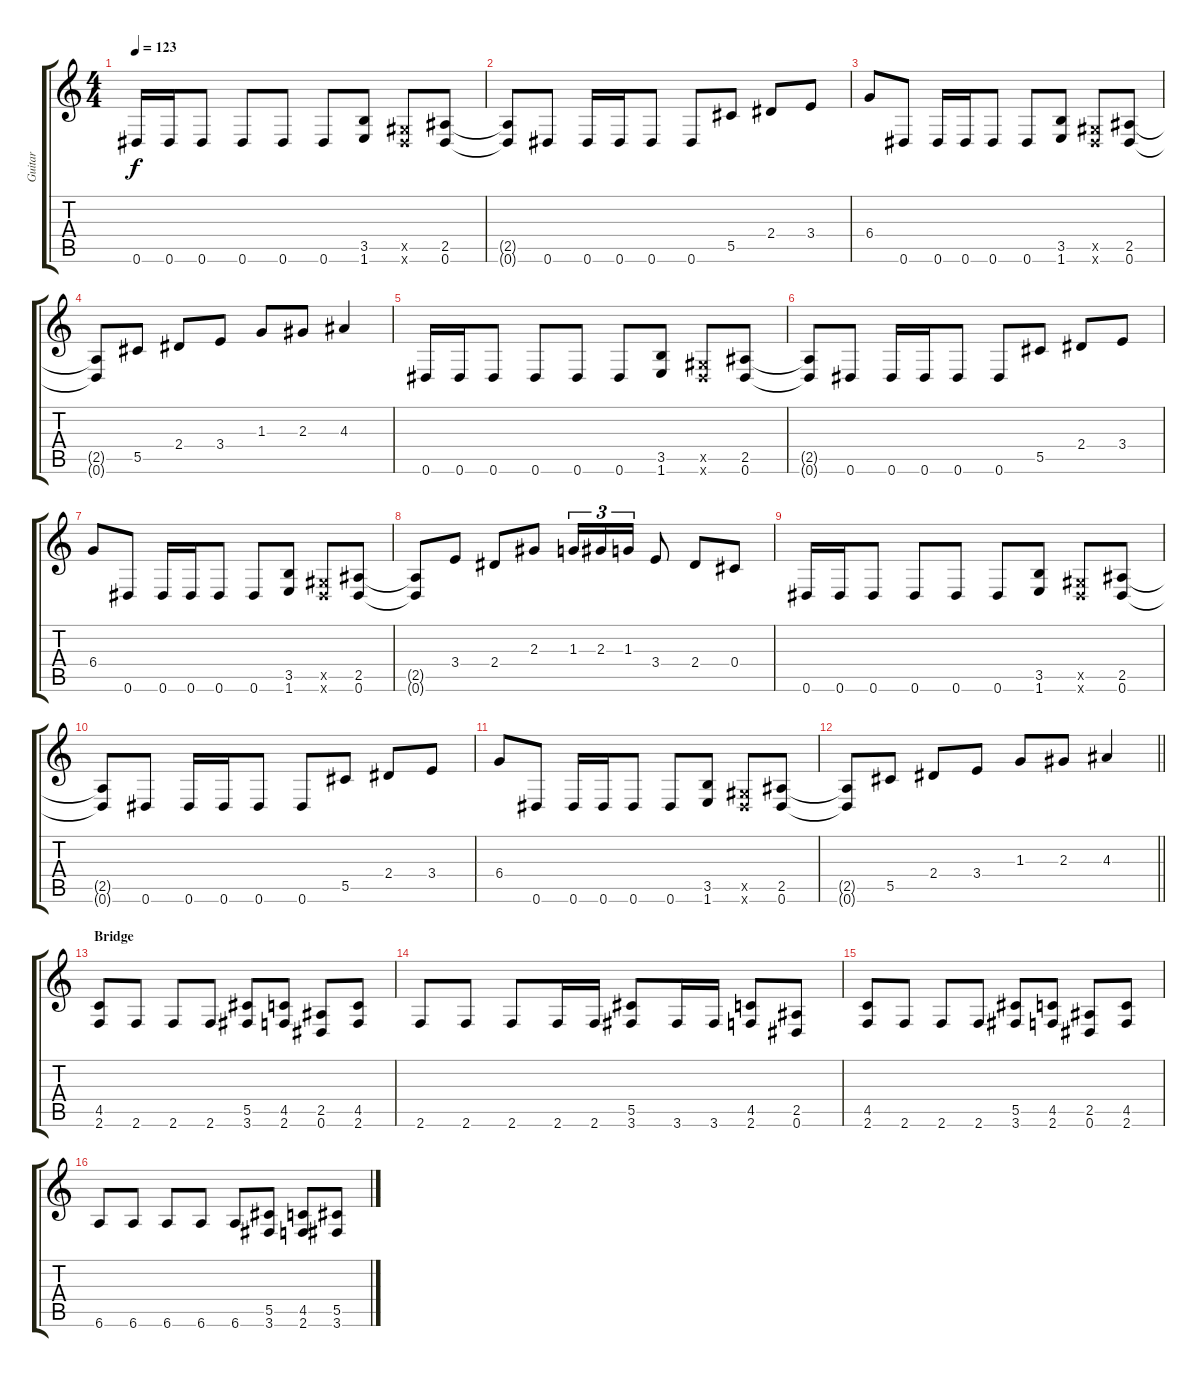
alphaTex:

\track ("Guitar" "Guitar") {instrument distortionguitar}
\staff {score tabs}
\tuning (Eb4 Bb3 Gb3 Db3 Ab2 Eb2) {hide}
\ts (4 4)
\tempo 123
\clef g2
\ks c
0.6.16{dy f} 0.6.16 0.6.8 0.6.8 0.6.8 0.6.8 (3.5 1.6).8 (0.5{x} 0.6{x}).8 (2.5 0.6).8 |
(2.5{t} 0.6{t}).8 0.6.8 0.6.16 0.6.16 0.6.8 0.6.8 5.5.8 2.4.8 3.4.8 |
6.4.8 0.6.8 0.6.16 0.6.16 0.6.8 0.6.8 (3.5 1.6).8 (0.5{x} 0.6{x}).8 (2.5 0.6).8 |
(2.5{t} 0.6{t}).8 5.5.8 2.4.8 3.4.8 1.3.8 2.3.8 4.3.4 |
0.6.16 0.6.16 0.6.8 0.6.8 0.6.8 0.6.8 (3.5 1.6).8 (0.5{x} 0.6{x}).8 (2.5 0.6).8 |
(2.5{t} 0.6{t}).8 0.6.8 0.6.16 0.6.16 0.6.8 0.6.8 5.5.8 2.4.8 3.4.8 |
6.4.8 0.6.8 0.6.16 0.6.16 0.6.8 0.6.8 (3.5 1.6).8 (0.5{x} 0.6{x}).8 (2.5 0.6).8 |
(2.5{t} 0.6{t}).8 3.4.8 2.4.8 2.3.8 1.3.16{tu (3 2)} 2.3.16{tu (3 2)} 1.3.16{tu (3 2)} 3.4.8 2.4.8 0.4.8 |
0.6.16 0.6.16 0.6.8 0.6.8 0.6.8 0.6.8 (3.5 1.6).8 (0.5{x} 0.6{x}).8 (2.5 0.6).8 |
(2.5{t} 0.6{t}).8 0.6.8 0.6.16 0.6.16 0.6.8 0.6.8 5.5.8 2.4.8 3.4.8 |
6.4.8 0.6.8 0.6.16 0.6.16 0.6.8 0.6.8 (3.5 1.6).8 (0.5{x} 0.6{x}).8 (2.5 0.6).8 |
\barLineRight lightlight
(2.5{t} 0.6{t}).8 5.5.8 2.4.8 3.4.8 1.3.8 2.3.8 4.3.4 |
\section ("" "Bridge")
(4.5 2.6).8 2.6.8 2.6.8 2.6.8 (5.5 3.6).8 (4.5 2.6).8 (2.5 0.6).8 (4.5 2.6).8 |
2.6.8 2.6.8 2.6.8 2.6.16 2.6.16 (5.5 3.6).8 3.6.16 3.6.16 (4.5 2.6).8 (2.5 0.6).8 |
(4.5 2.6).8 2.6.8 2.6.8 2.6.8 (5.5 3.6).8 (4.5 2.6).8 (2.5 0.6).8 (4.5 2.6).8 |
6.6.8 6.6.8 6.6.8 6.6.8 6.6.8 (5.5 3.6).8 (4.5 2.6).8 (5.5 3.6).8
